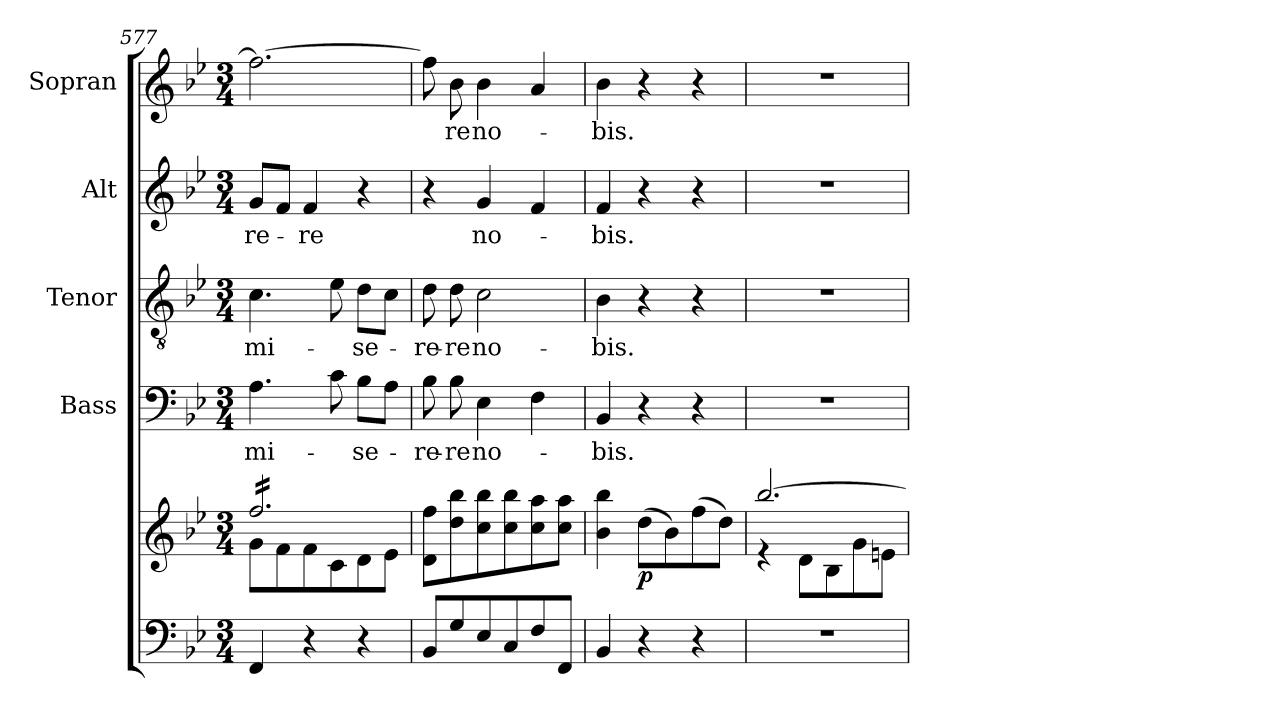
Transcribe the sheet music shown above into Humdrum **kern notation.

**kern	**kern	**dynam	**kern	**text	**kern	**text	**kern	**text	**kern	**text
*part5	*part5	*part5	*part4	*part4	*part3	*part3	*part2	*part2	*part1	*part1
*staff6	*staff5	*staff5/6	*staff4	*staff4	*staff3	*staff3	*staff2	*staff2	*staff1	*staff1
*	*	*	*I"Bass	*	*I"Tenor	*	*I"Alt	*	*I"Sopran	*
*	*	*	*I'B.	*	*I'T.	*	*I'A.	*	*I'S.	*
*clefF4	*clefG2	*	*clefF4	*	*clefGv2	*	*clefG2	*	*clefG2	*
*k[b-e-]	*k[b-e-]	*	*k[b-e-]	*	*k[b-e-]	*	*k[b-e-]	*	*k[b-e-]	*
*B-:	*B-:	*	*B-:	*	*B-:	*	*B-:	*	*B-:	*
*M3/4	*M3/4	*	*M3/4	*	*M3/4	*	*M3/4	*	*M3/4	*
=577	=577	=577	=577	=577	=577	=577	=577	=577	=577	=577
*	*^	*	*	*	*	*	*	*	*	*
!	!	!	!	!	!LO:LY:b	!	!LO:LY:b	!	!LO:LY:b	!	!
*	*tremolo	*	*	*	*	*	*	*	*	*	*
4FF/	16ff/LL	8g\L	.	4.A\	mi-	4.c\	mi-	8g/L	-re-	2.ff\_	.
.	16ff/	.	.	.	.	.	.	.	.	.	.
.	16ff/	8f\	.	.	.	.	.	8f/J	.	.	.
.	16ff/	.	.	.	.	.	.	.	.	.	.
!	!	!	!	!	!	!	!	!	!LO:LY:b	!	!
4r	16ff/	8f\	.	.	.	.	.	4f/	-re	.	.
.	16ff/	.	.	.	.	.	.	.	.	.	.
.	16ff/	8c\	.	8c\	.	8e-\	.	.	.	.	.
.	16ff/	.	.	.	.	.	.	.	.	.	.
!	!	!	!	!	!LO:LY:b	!	!LO:LY:b	!	!	!	!
4r	16ff/	8d\	.	8B-\L	-se-	8d\L	-se-	4r	.	.	.
.	16ff/	.	.	.	.	.	.	.	.	.	.
.	16ff/	8e-\J	.	8A\J	.	8c\J	.	.	.	.	.
.	16ff/JJ	.	.	.	.	.	.	.	.	.	.
*	*Xtremolo	*	*	*	*	*	*	*	*	*	*
!!LO:PB:g=z
=578	=578	=578	=578	=578	=578	=578	=578	=578	=578	=578	=578
!	!	!	!	!	!LO:LY:b	!	!LO:LY:b	!	!	!	!
*	*v	*v	*	*	*	*	*	*	*	*	*
8BB-/L	8d\ 8ff\L	.	8B-\	-re-	8d\	-re-	4r	.	8ff\]	.
!	!	!	!	!LO:LY:b	!	!LO:LY:b	!	!	!	!LO:LY:b
8G/	8dd\ 8bb-\	.	8B-\	-re	8d\	-re	.	.	8b-\	-re
!	!	!	!	!LO:LY:b	!	!LO:LY:b	!	!LO:LY:b	!	!LO:LY:b
8E-/	8cc\ 8bb-\	.	4E-\	no-	2c\	no-	4g/	no-	4b-\	no-
8C/	8cc\ 8bb-\	.	.	.	.	.	.	.	.	.
8F/	8cc\ 8aa\	.	4F\	.	.	.	4f/	.	4a/	.
8FF/J	8cc\ 8aa\J	.	.	.	.	.	.	.	.	.
=579	=579	=579	=579	=579	=579	=579	=579	=579	=579	=579
!	!	!	!	!LO:LY:b	!	!LO:LY:b	!	!LO:LY:b	!	!LO:LY:b
4BB-/	4b-\ 4bb-\	.	4BB-/	-bis.	4B-\	-bis.	4f/	-bis.	4b-\	-bis.
!	!	!LO:DY:b	!	!	!	!	!	!	!	!
4r	(>8dd\L	p	4r	.	4r	.	4r	.	4r	.
.	8b-\)	.	.	.	.	.	.	.	.	.
4r	(>8ff\	.	4r	.	4r	.	4r	.	4r	.
.	8dd\J)	.	.	.	.	.	.	.	.	.
=580	=580	=580	=580	=580	=580	=580	=580	=580	=580	=580
*	*^	*	*	*	*	*	*	*	*	*
2.r	[>2.bb-/	4re	.	2.r	.	2.r	.	2.r	.	2.r	.
.	.	8d\L	.	.	.	.	.	.	.	.	.
.	.	8B-\	.	.	.	.	.	.	.	.	.
.	.	8g\	.	.	.	.	.	.	.	.	.
.	.	8en\J	.	.	.	.	.	.	.	.	.
*	*v	*v	*	*	*	*	*	*	*	*	*
=	=	=	=	=	=	=	=	=	=	=
*-	*-	*-	*-	*-	*-	*-	*-	*-	*-	*-
